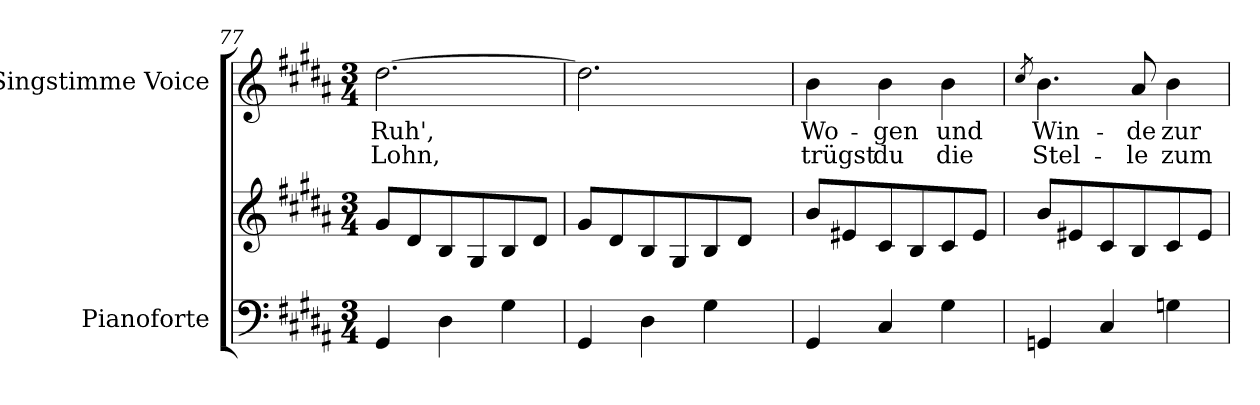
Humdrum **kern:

**kern	**kern	**kern	**text	**text
*part2	*part2	*part1	*part1	*part1
*staff3	*staff2	*staff1	*staff1	*staff1
*I"Pianoforte	*	*I"Singstimme Voice	*	*
*I'Pno	*	*	*	*
*clefF4	*clefG2	*clefG2	*	*
*k[f#c#g#d#a#]	*k[f#c#g#d#a#]	*k[f#c#g#d#a#]	*	*
*M3/4	*M3/4	*M3/4	*	*
=77	=77	=77	=77	=77
4GG#/	8g#/L	[2.dd#\	Ruh',	Lohn,
.	8d#/	.	.	.
4D#\	8B/	.	.	.
.	8G#/	.	.	.
4G#\	8B/	.	.	.
.	8d#/J	.	.	.
=78	=78	=78	=78	=78
4GG#/	8g#/L	2.dd#\]	.	.
.	8d#/	.	.	.
4D#\	8B/	.	.	.
.	8G#/	.	.	.
4G#\	8B/	.	.	.
.	8d#/J	.	.	.
=79	=79	=79	=79	=79
4GG#/	8b/L	4b\	Wo-	trügst
.	8e#X/	.	.	.
4C#/	8c#/	4b\	-gen	du
.	8B/	.	.	.
4G#\	8c#/	4b\	und	die
.	8e#/J	.	.	.
=80	=80	=80	=80	=80
.	.	8qcc#/	.	.
4GGn/	8b/L	4.b\	Win-	Stel-
.	8e#X/	.	.	.
4C#/	8c#/	.	.	.
.	8B/	8a#/	-de	-le
4Gn\	8c#/	4b\	zur	zum
.	8e#/J	.	.	.
=	=	=	=	=
*-	*-	*-	*-	*-
